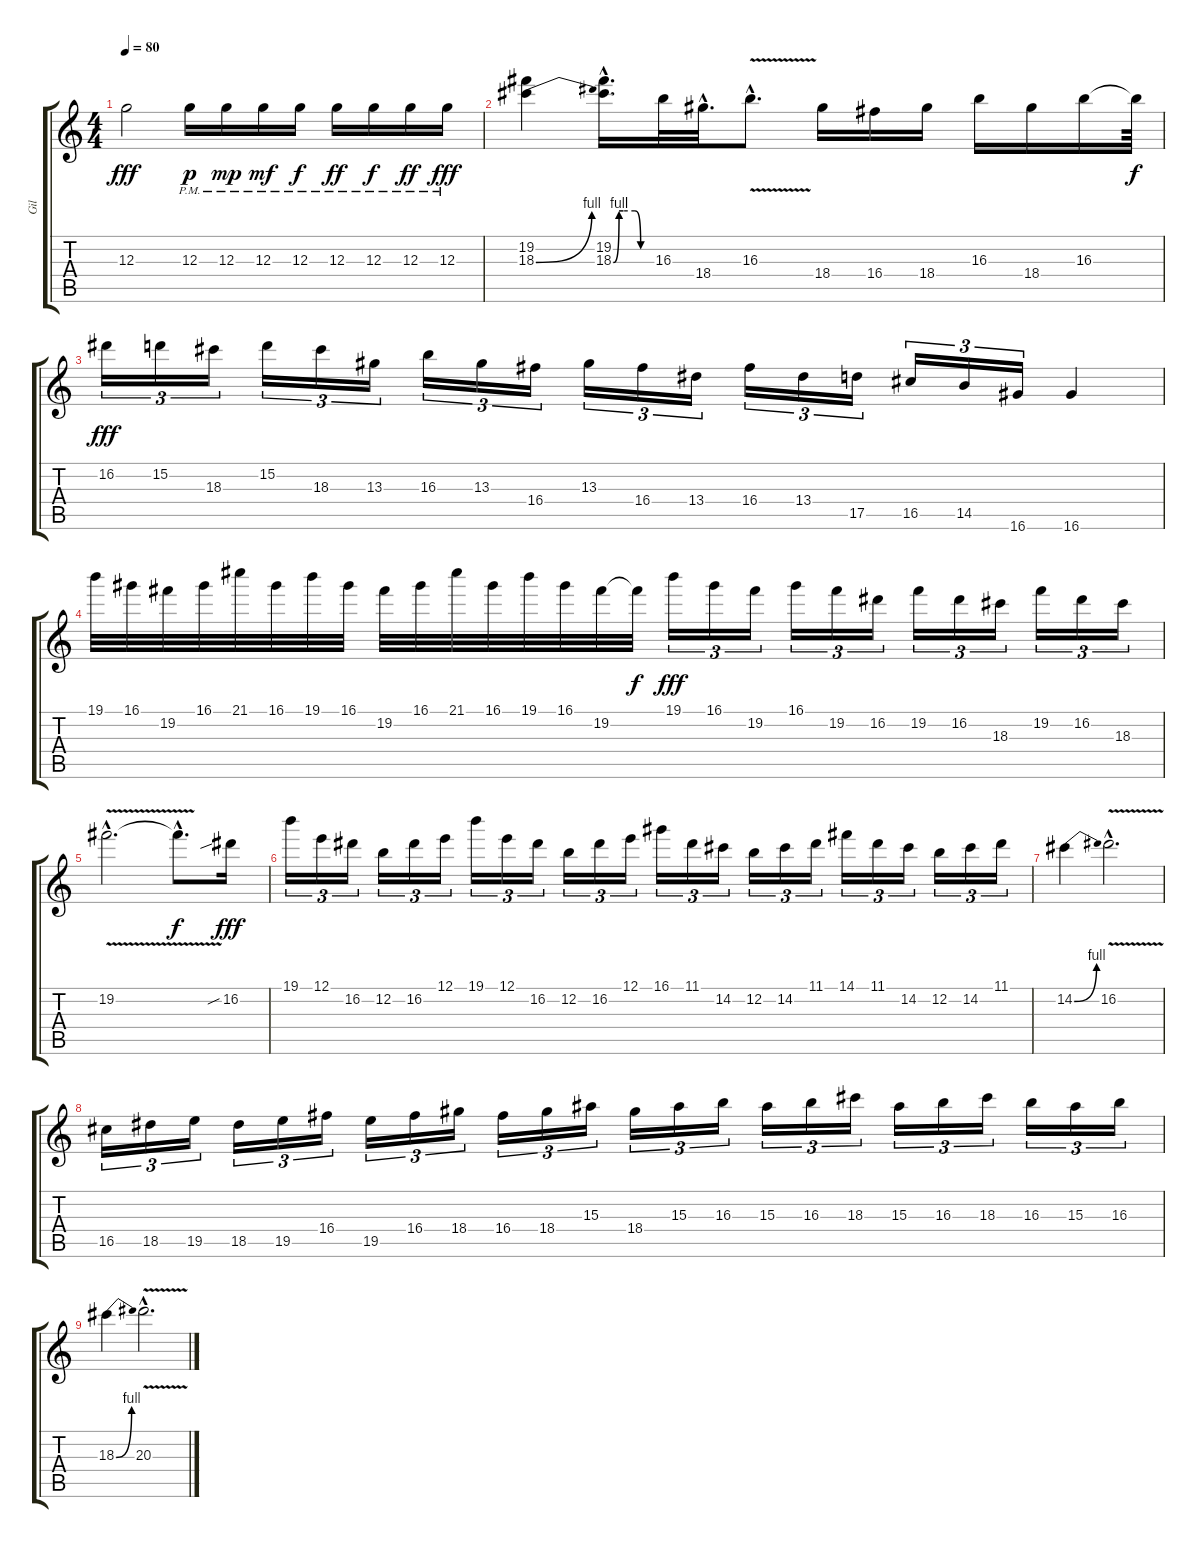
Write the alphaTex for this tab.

\track ("Gil" "Gil") {instrument overdrivenguitar}
\staff {score tabs}
\tuning (E4 B3 G3 D3 A2 E2) {hide}
\ts (4 4)
\tempo 80
\clef g2
\ks c
12.3.2{dy fff} 12.3{pm}.16{dy p} 12.3{pm}.16{dy mp} 12.3{pm}.16{dy mf} 12.3{pm}.16{dy f} 12.3{pm}.16{dy ff} 12.3{pm}.16{dy f} 12.3{pm}.16{dy ff} 12.3{pm}.16{dy fff} |
(19.2 18.3{be (bend 0 0 60 4)}).4 (19.2{hac} 18.3{be (custom 0 0 9 4 16 4 34 4 43 0 45 0 60 0) hac}).16{d} 16.3.32 18.4{hac}.32{d} 16.3{v hac}.8{d} 18.4.16 16.4.16 18.4.16 16.3.16 18.4.16 16.3.16 16.3{t}.64{dy f} |
16.2.16{tu (3 2) dy fff} 15.2.16{tu (3 2)} 18.3.16{tu (3 2)} 15.2.16{tu (3 2)} 18.3.16{tu (3 2)} 13.3.16{tu (3 2)} 16.3.16{tu (3 2)} 13.3.16{tu (3 2)} 16.4.16{tu (3 2)} 13.3.16{tu (3 2)} 16.4.16{tu (3 2)} 13.4.16{tu (3 2)} 16.4.16{tu (3 2)} 13.4.16{tu (3 2)} 17.5.16{tu (3 2)} 16.5.16{tu (3 2)} 14.5.16{tu (3 2)} 16.6.16{tu (3 2)} 16.6.4 |
19.1.32 16.1.32 19.2.32 16.1.32 21.1.32 16.1.32 19.1.32 16.1.32 19.2.32 16.1.32 21.1.32 16.1.32 19.1.32 16.1.32 19.2.32 19.2{t}.32{dy f} 19.1.16{tu (3 2) dy fff} 16.1.16{tu (3 2)} 19.2.16{tu (3 2)} 16.1.16{tu (3 2)} 19.2.16{tu (3 2)} 16.2.16{tu (3 2)} 19.2.16{tu (3 2)} 16.2.16{tu (3 2)} 18.3.16{tu (3 2)} 19.2.16{tu (3 2)} 16.2.16{tu (3 2)} 18.3.16{tu (3 2)} |
19.2{v hac}.2{d} 19.2{hac t}.8{d dy f} 16.2{sib}.16{dy fff} |
19.1.16{tu (3 2)} 12.1.16{tu (3 2)} 16.2.16{tu (3 2)} 12.2.16{tu (3 2)} 16.2.16{tu (3 2)} 12.1.16{tu (3 2)} 19.1.16{tu (3 2)} 12.1.16{tu (3 2)} 16.2.16{tu (3 2)} 12.2.16{tu (3 2)} 16.2.16{tu (3 2)} 12.1.16{tu (3 2)} 16.1.16{tu (3 2)} 11.1.16{tu (3 2)} 14.2.16{tu (3 2)} 12.2.16{tu (3 2)} 14.2.16{tu (3 2)} 11.1.16{tu (3 2)} 14.1.16{tu (3 2)} 11.1.16{tu (3 2)} 14.2.16{tu (3 2)} 12.2.16{tu (3 2)} 14.2.16{tu (3 2)} 11.1.16{tu (3 2)} |
14.2{be (bend 0 0 60 4)}.4 16.2{v hac}.2{d} |
16.5.16{tu (3 2)} 18.5.16{tu (3 2)} 19.5.16{tu (3 2)} 18.5.16{tu (3 2)} 19.5.16{tu (3 2)} 16.4.16{tu (3 2)} 19.5.16{tu (3 2)} 16.4.16{tu (3 2)} 18.4.16{tu (3 2)} 16.4.16{tu (3 2)} 18.4.16{tu (3 2)} 15.3.16{tu (3 2)} 18.4.16{tu (3 2)} 15.3.16{tu (3 2)} 16.3.16{tu (3 2)} 15.3.16{tu (3 2)} 16.3.16{tu (3 2)} 18.3.16{tu (3 2)} 15.3.16{tu (3 2)} 16.3.16{tu (3 2)} 18.3.16{tu (3 2)} 16.3.16{tu (3 2)} 15.3.16{tu (3 2)} 16.3.16{tu (3 2)} |
18.3{be (bend 0 0 60 4)}.4 20.3{v hac}.2{d}
